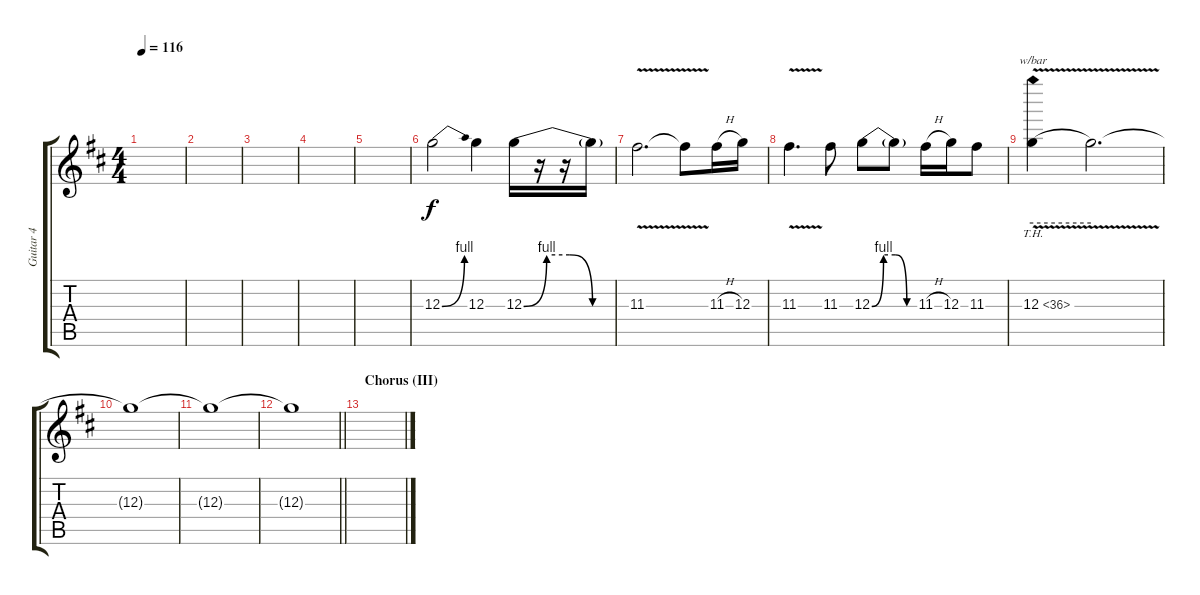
\track ("Guitar 4" "Guitar 4") {instrument overdrivenguitar}
\staff {score tabs}
\tuning (E4 B3 G3 D3 A2 E2) {hide}
\ts (4 4)
\tempo 116
\clef g2
\ks d
|
|
|
|
|
12.3{be (bend 0 0 60 4)}.2 12.3.4 12.3{be (custom 0 0 15 4 30 4 45 0 60 0)}.16 r.16 r.16 12.3{t}.16 |
11.3{v}.2{d} 11.3{t}.8 11.3{h}.16 12.3.16 |
11.3{v}.4{d} 11.3.8 12.3{be (custom 0 0 15 4 30 4 45 0 60 0)}.8 12.3{t}.8 11.3{h}.16 12.3.16 11.3.8 |
12.3{th 24 v}.4{tbe (hold default 0 0 60 0) volume 0 instrument overdrivenguitar} 12.3{t}.2{d volume 16 instrument overdrivenguitar} |
12.3{t}.1 |
12.3{t}.1{volume 0 instrument overdrivenguitar} |
\barLineRight lightlight
12.3{t}.1 |
\section ("" "Chorus (III)")
